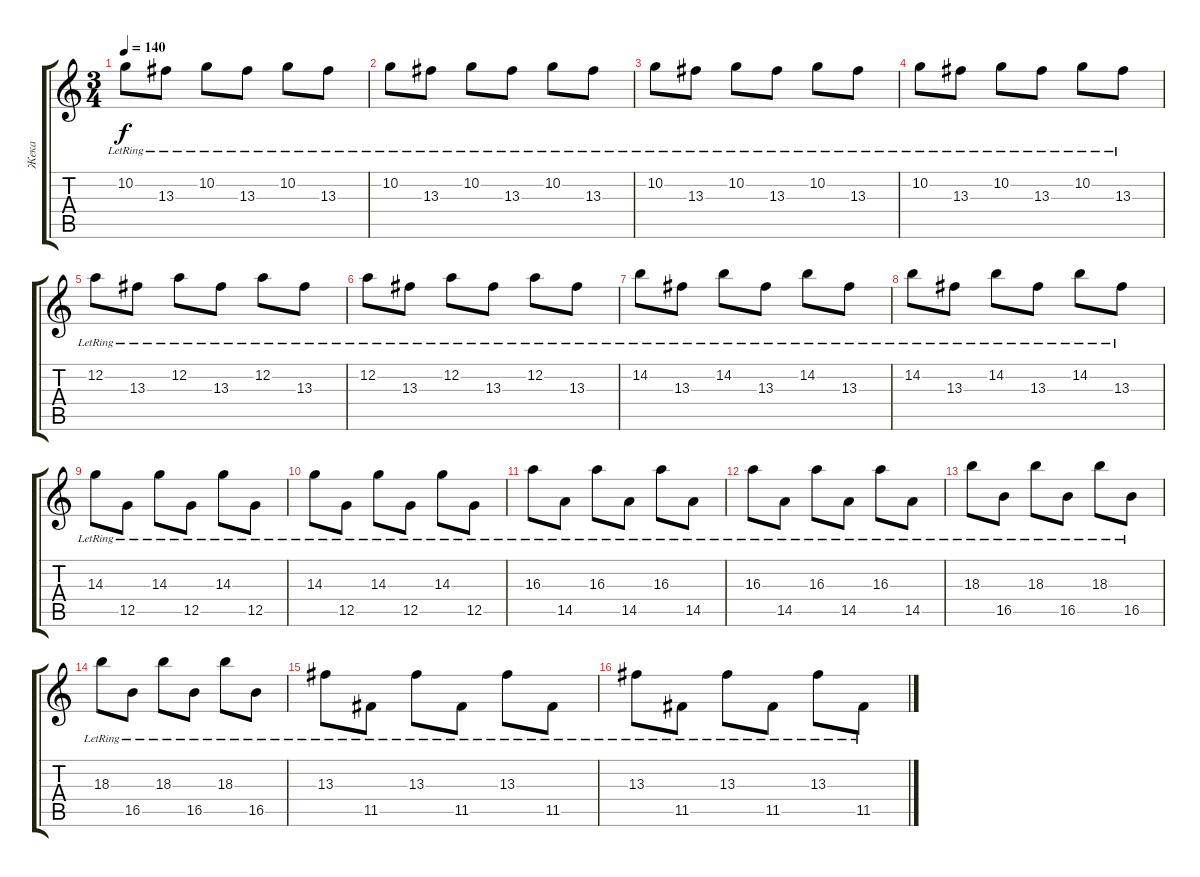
\track ("Жека" "Жека") {instrument electricguitarjazz}
\staff {score tabs}
\tuning (D4 A3 F3 C3 G2 C2) {hide}
\ts (3 4)
\tempo 140
\clef g2
\ks c
10.2{lr}.8{dy f} 13.3{lr}.8 10.2{lr}.8 13.3{lr}.8 10.2{lr}.8 13.3{lr}.8 |
10.2{lr}.8 13.3{lr}.8 10.2{lr}.8 13.3{lr}.8 10.2{lr}.8 13.3{lr}.8 |
10.2{lr}.8 13.3{lr}.8 10.2{lr}.8 13.3{lr}.8 10.2{lr}.8 13.3{lr}.8 |
10.2{lr}.8 13.3{lr}.8 10.2{lr}.8 13.3{lr}.8 10.2{lr}.8 13.3{lr}.8 |
12.2{lr}.8 13.3{lr}.8 12.2{lr}.8 13.3{lr}.8 12.2{lr}.8 13.3{lr}.8 |
12.2{lr}.8 13.3{lr}.8 12.2{lr}.8 13.3{lr}.8 12.2{lr}.8 13.3{lr}.8 |
14.2{lr}.8 13.3{lr}.8 14.2{lr}.8 13.3{lr}.8 14.2{lr}.8 13.3{lr}.8 |
14.2{lr}.8 13.3{lr}.8 14.2{lr}.8 13.3{lr}.8 14.2{lr}.8 13.3{lr}.8 |
14.3{lr}.8{instrument overdrivenguitar} 12.5{lr}.8 14.3{lr}.8 12.5{lr}.8 14.3{lr}.8 12.5{lr}.8 |
14.3{lr}.8 12.5{lr}.8 14.3{lr}.8 12.5{lr}.8 14.3{lr}.8 12.5{lr}.8 |
16.3{lr}.8 14.5{lr}.8 16.3{lr}.8 14.5{lr}.8 16.3{lr}.8 14.5{lr}.8 |
16.3{lr}.8 14.5{lr}.8 16.3{lr}.8 14.5{lr}.8 16.3{lr}.8 14.5{lr}.8 |
18.3{lr}.8 16.5{lr}.8 18.3{lr}.8 16.5{lr}.8 18.3{lr}.8 16.5{lr}.8 |
18.3{lr}.8 16.5{lr}.8 18.3{lr}.8 16.5{lr}.8 18.3{lr}.8 16.5{lr}.8 |
13.3{lr}.8 11.5{lr}.8 13.3{lr}.8 11.5{lr}.8 13.3{lr}.8 11.5{lr}.8 |
13.3{lr}.8 11.5{lr}.8 13.3{lr}.8 11.5{lr}.8 13.3{lr}.8 11.5{lr}.8
